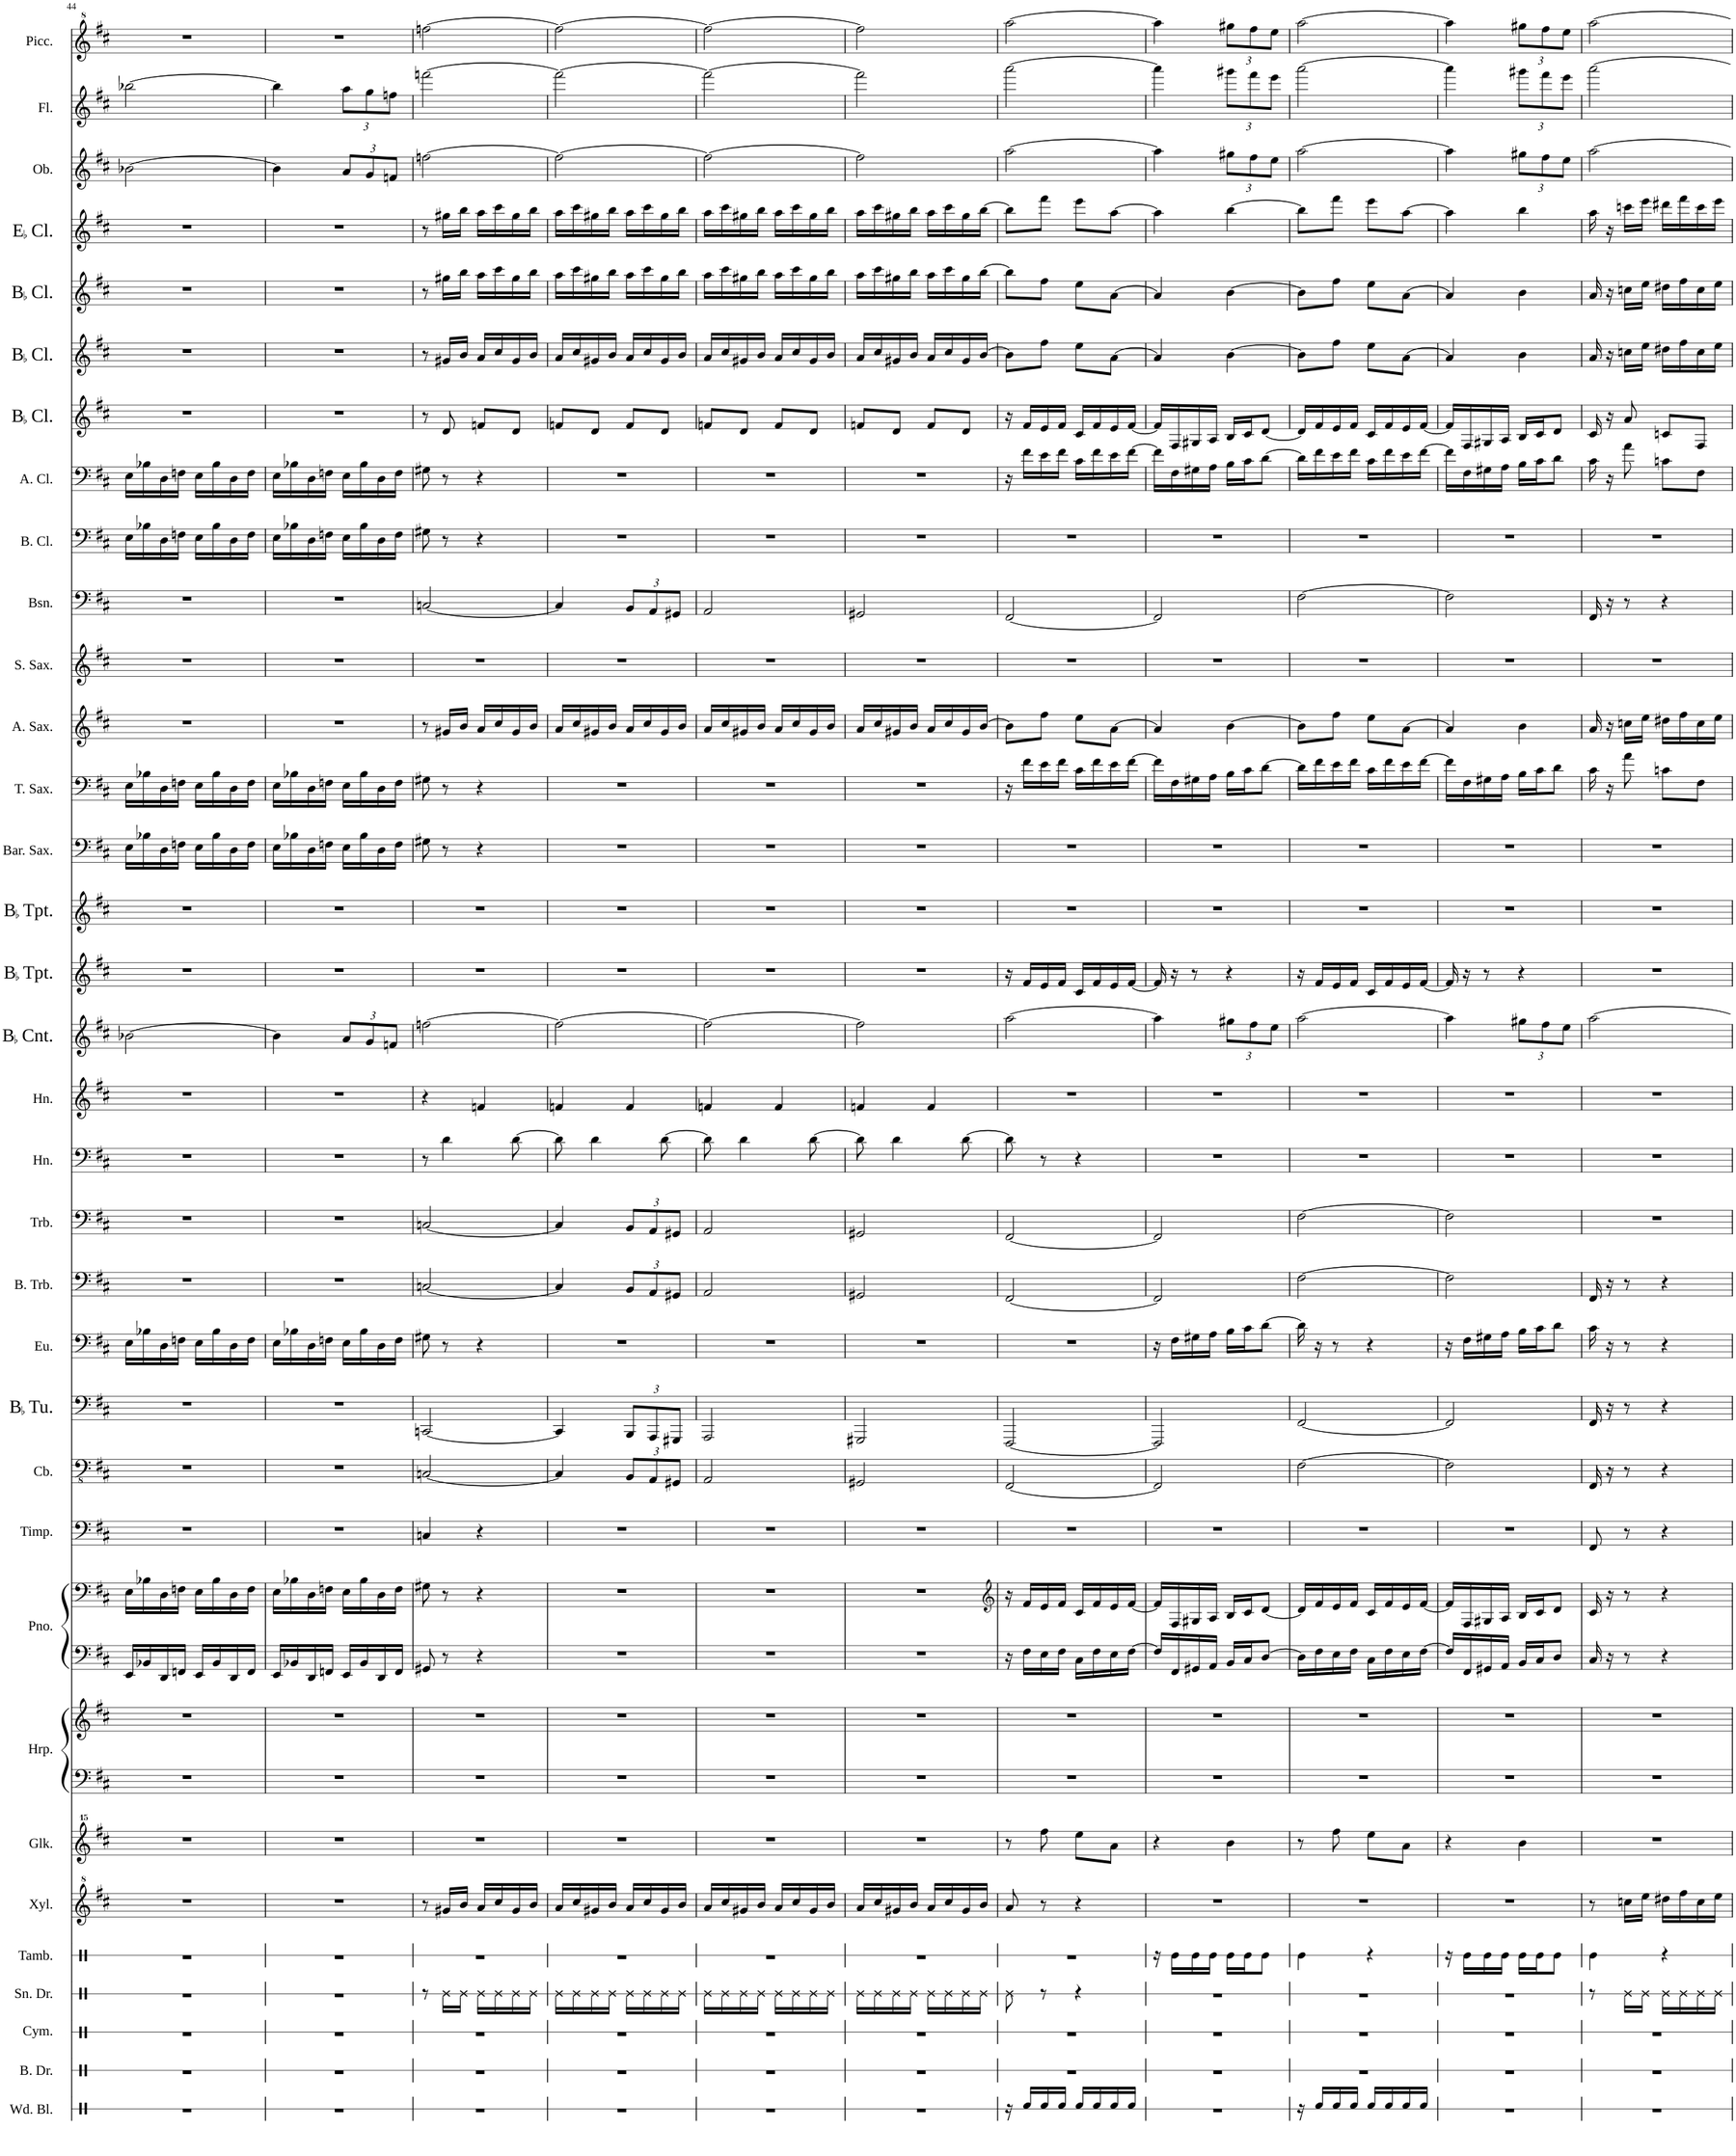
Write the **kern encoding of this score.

**kern	**kern	**kern	**kern	**kern	**kern	**kern	**kern	**kern	**kern	**kern	**kern	**kern	**kern	**kern	**kern	**kern	**kern	**kern	**kern	**kern	**kern	**kern	**kern	**kern	**kern	**kern	**kern	**kern	**kern	**kern	**kern	**kern	**kern	**kern	**kern
*part34	*part33	*part32	*part31	*part30	*part29	*part28	*part27	*part27	*part26	*part26	*part25	*part24	*part23	*part22	*part21	*part20	*part19	*part18	*part17	*part16	*part15	*part14	*part13	*part12	*part11	*part10	*part9	*part8	*part7	*part6	*part5	*part4	*part3	*part2	*part1
*staff36	*staff35	*staff34	*staff33	*staff32	*staff31	*staff30	*staff29	*staff28	*staff27	*staff26	*staff25	*staff24	*staff23	*staff22	*staff21	*staff20	*staff19	*staff18	*staff17	*staff16	*staff15	*staff14	*staff13	*staff12	*staff11	*staff10	*staff9	*staff8	*staff7	*staff6	*staff5	*staff4	*staff3	*staff2	*staff1
*I"Wood Blocks	*I"Bass Drum	*I"Cymbal	*I"Snare Drum	*I"Tambourine	*I"Xylophone	*I"Glockenspiel	*I"Harp	*	*I"Piano	*	*I"Timpani	*I"Double Bass	*I"BaccidentalFlat Tuba	*I"Euphonium	*I"Bass Trombone	*I"Trombone	*I"Horn	*I"Horn	*I"BaccidentalFlat Cornet	*I"BaccidentalFlat Trumpet	*I"BaccidentalFlat Trumpet	*I"Baritone Saxophone	*I"Tenor Saxophone	*I"Alto Saxophone	*I"Soprano Saxophone	*I"Bassoon	*I"Bass Clarinet	*I"Alto Clarinet	*I"BaccidentalFlat Clarinet	*I"BaccidentalFlat Clarinet	*I"BaccidentalFlat Clarinet	*I"EaccidentalFlat Clarinet	*I"Oboe	*I"Flute	*I"Piccolo
*I'Wd. Bl.	*I'B. Dr.	*I'Cym.	*I'Sn. Dr.	*I'Tamb.	*I'Xyl.	*I'Glk.	*I'Hrp.	*	*I'Pno.	*	*I'Timp.	*	*I'BaccidentalFlat Tu.	*I'Eu.	*I'B. Trb.	*I'Trb.	*I'Hn.	*I'Hn.	*I'BaccidentalFlat Cnt.	*I'BaccidentalFlat Tpt.	*I'BaccidentalFlat Tpt.	*I'Bar. Sax.	*I'T. Sax.	*I'A. Sax.	*I'S. Sax.	*I'Bsn.	*I'B. Cl.	*I'A. Cl.	*I'BaccidentalFlat Cl.	*I'BaccidentalFlat Cl.	*I'BaccidentalFlat Cl.	*I'EaccidentalFlat Cl.	*I'Ob.	*I'Fl.	*I'Picc.
!!LO:PB:g=z
*clefX	*clefX	*clefX	*clefX	*clefX	*clefG^2	*clefG^^2	*clefF4	*clefG2	*clefF4	*clefF4	*clefF4	*clefFv4	*clefF4	*clefF4	*clefF4	*clefF4	*clefF4	*clefG2	*clefG2	*clefG2	*clefG2	*clefF4	*clefF4	*clefG2	*clefG2	*clefF4	*clefF4	*clefF4	*clefG2	*clefG2	*clefG2	*clefG2	*clefG2	*clefG2	*clefG^2
*	*	*	*	*	*	*	*	*	*	*	*	*Trd7c12	*	*	*	*	*Trd4c7	*Trd4c7	*Trd1c2	*Trd1c2	*Trd1c2	*	*Trd8c14	*Trd5c9	*Trd5c9	*	*Trd8c14	*Trd1c2	*Trd1c2	*Trd1c2	*Trd1c2	*Trd-2c-3	*	*	*Trd-7c-12
*k[]	*k[]	*k[]	*k[]	*k[]	*k[f#c#]	*k[f#c#]	*k[f#c#]	*k[f#c#]	*k[f#c#]	*k[f#c#]	*k[f#c#]	*k[f#c#]	*k[f#c#]	*k[f#c#]	*k[f#c#]	*k[f#c#]	*k[f#c#]	*k[f#c#]	*k[f#c#]	*k[f#c#]	*k[f#c#]	*k[f#c#]	*k[f#c#]	*k[f#c#]	*k[f#c#]	*k[f#c#]	*k[f#c#]	*k[f#c#]	*k[f#c#]	*k[f#c#]	*k[f#c#]	*k[f#c#]	*k[f#c#]	*k[f#c#]	*k[f#c#]
*M2/4	*M2/4	*M2/4	*M2/4	*M2/4	*M2/4	*M2/4	*M2/4	*M2/4	*M2/4	*M2/4	*M2/4	*M2/4	*M2/4	*M2/4	*M2/4	*M2/4	*M2/4	*M2/4	*M2/4	*M2/4	*M2/4	*M2/4	*M2/4	*M2/4	*M2/4	*M2/4	*M2/4	*M2/4	*M2/4	*M2/4	*M2/4	*M2/4	*M2/4	*M2/4	*M2/4
=44	=44	=44	=44	=44	=44	=44	=44	=44	=44	=44	=44	=44	=44	=44	=44	=44	=44	=44	=44	=44	=44	=44	=44	=44	=44	=44	=44	=44	=44	=44	=44	=44	=44	=44	=44
2r	2r	2r	2r	2r	2r	2r	2r	2r	16EE/LL	16E\LL	2r	2r	2r	16E\LL	2r	2r	2r	2r	[2b-X\	2r	2r	16E\LL	16E\LL	2r	2r	2r	16E\LL	16E\LL	2r	2r	2r	2r	[2b-X\	[2bb-X\	2r
.	.	.	.	.	.	.	.	.	16BB-X/	16B-X\	.	.	.	16B-X\	.	.	.	.	.	.	.	16B-X\	16B-X\	.	.	.	16B-X\	16B-X\	.	.	.	.	.	.	.
.	.	.	.	.	.	.	.	.	16DD/	16D\	.	.	.	16D\	.	.	.	.	.	.	.	16D\	16D\	.	.	.	16D\	16D\	.	.	.	.	.	.	.
.	.	.	.	.	.	.	.	.	16FFn/JJ	16Fn\JJ	.	.	.	16Fn\JJ	.	.	.	.	.	.	.	16Fn\JJ	16Fn\JJ	.	.	.	16Fn\JJ	16Fn\JJ	.	.	.	.	.	.	.
.	.	.	.	.	.	.	.	.	16EE/LL	16E\LL	.	.	.	16E\LL	.	.	.	.	.	.	.	16E\LL	16E\LL	.	.	.	16E\LL	16E\LL	.	.	.	.	.	.	.
.	.	.	.	.	.	.	.	.	16BB-/	16B-\	.	.	.	16B-\	.	.	.	.	.	.	.	16B-\	16B-\	.	.	.	16B-\	16B-\	.	.	.	.	.	.	.
.	.	.	.	.	.	.	.	.	16DD/	16D\	.	.	.	16D\	.	.	.	.	.	.	.	16D\	16D\	.	.	.	16D\	16D\	.	.	.	.	.	.	.
.	.	.	.	.	.	.	.	.	16FF/JJ	16F\JJ	.	.	.	16F\JJ	.	.	.	.	.	.	.	16F\JJ	16F\JJ	.	.	.	16F\JJ	16F\JJ	.	.	.	.	.	.	.
=45	=45	=45	=45	=45	=45	=45	=45	=45	=45	=45	=45	=45	=45	=45	=45	=45	=45	=45	=45	=45	=45	=45	=45	=45	=45	=45	=45	=45	=45	=45	=45	=45	=45	=45	=45
2r	2r	2r	2r	2r	2r	2r	2r	2r	16EE/LL	16E\LL	2r	2r	2r	16E\LL	2r	2r	2r	2r	4b-\]	2r	2r	16E\LL	16E\LL	2r	2r	2r	16E\LL	16E\LL	2r	2r	2r	2r	4b-\]	4bb-\]	2r
.	.	.	.	.	.	.	.	.	16BB-X/	16B-X\	.	.	.	16B-X\	.	.	.	.	.	.	.	16B-X\	16B-X\	.	.	.	16B-X\	16B-X\	.	.	.	.	.	.	.
.	.	.	.	.	.	.	.	.	16DD/	16D\	.	.	.	16D\	.	.	.	.	.	.	.	16D\	16D\	.	.	.	16D\	16D\	.	.	.	.	.	.	.
.	.	.	.	.	.	.	.	.	16FFn/JJ	16Fn\JJ	.	.	.	16Fn\JJ	.	.	.	.	.	.	.	16Fn\JJ	16Fn\JJ	.	.	.	16Fn\JJ	16Fn\JJ	.	.	.	.	.	.	.
*	*	*	*	*	*	*	*	*	*	*	*	*	*	*	*	*	*	*	*Xbrackettup	*	*	*	*	*	*	*	*	*	*	*	*	*	*Xbrackettup	*Xbrackettup	*
.	.	.	.	.	.	.	.	.	16EE/LL	16E\LL	.	.	.	16E\LL	.	.	.	.	12a/L	.	.	16E\LL	16E\LL	.	.	.	16E\LL	16E\LL	.	.	.	.	12a/L	12aa\L	.
.	.	.	.	.	.	.	.	.	16BB-/	16B-\	.	.	.	16B-\	.	.	.	.	.	.	.	16B-\	16B-\	.	.	.	16B-\	16B-\	.	.	.	.	.	.	.
.	.	.	.	.	.	.	.	.	.	.	.	.	.	.	.	.	.	.	12g/	.	.	.	.	.	.	.	.	.	.	.	.	.	12g/	12gg\	.
.	.	.	.	.	.	.	.	.	16DD/	16D\	.	.	.	16D\	.	.	.	.	.	.	.	16D\	16D\	.	.	.	16D\	16D\	.	.	.	.	.	.	.
.	.	.	.	.	.	.	.	.	.	.	.	.	.	.	.	.	.	.	12fn/J	.	.	.	.	.	.	.	.	.	.	.	.	.	12fn/J	12ffn\J	.
.	.	.	.	.	.	.	.	.	16FF/JJ	16F\JJ	.	.	.	16F\JJ	.	.	.	.	.	.	.	16F\JJ	16F\JJ	.	.	.	16F\JJ	16F\JJ	.	.	.	.	.	.	.
=46	=46	=46	=46	=46	=46	=46	=46	=46	=46	=46	=46	=46	=46	=46	=46	=46	=46	=46	=46	=46	=46	=46	=46	=46	=46	=46	=46	=46	=46	=46	=46	=46	=46	=46	=46
2r	2r	2r	8r	2r	8r	2r	2r	2r	8GG#X/	8G#X\	4Cn/	[2CCn/	[2CCn/	8G#X\	[2Cn/	[2Cn/	8r	4r	[2ffn\	2r	2r	8G#X\	8G#X\	8r	2r	[2Cn/	8G#X\	8G#X\	8r	8r	8r	8r	[2ffn\	[2fffn\	[2fffn\
.	.	.	16Re\LL	.	16gg#X/LL	.	.	.	8r	8r	.	.	.	8r	.	.	4d\	.	.	.	.	8r	8r	16g#X/LL	.	.	8r	8r	8d/	16g#X/LL	16gg#X\LL	16gg#X\LL	.	.	.
.	.	.	16Re\JJ	.	16bb/JJ	.	.	.	.	.	.	.	.	.	.	.	.	.	.	.	.	.	.	16b/JJ	.	.	.	.	.	16b/JJ	16bb\JJ	16bb\JJ	.	.	.
.	.	.	16Re\LL	.	16aa/LL	.	.	.	4r	4r	4r	.	.	4r	.	.	.	4fn/	.	.	.	4r	4r	16a/LL	.	.	4r	4r	8fn/L	16a/LL	16aa\LL	16aa\LL	.	.	.
.	.	.	16Re\	.	16ccc#/	.	.	.	.	.	.	.	.	.	.	.	.	.	.	.	.	.	.	16cc#/	.	.	.	.	.	16cc#/	16ccc#\	16ccc#\	.	.	.
.	.	.	16Re\	.	16gg#/	.	.	.	.	.	.	.	.	.	.	.	[8d\	.	.	.	.	.	.	16g#/	.	.	.	.	8d/J	16g#/	16gg#\	16gg#\	.	.	.
.	.	.	16Re\JJ	.	16bb/JJ	.	.	.	.	.	.	.	.	.	.	.	.	.	.	.	.	.	.	16b/JJ	.	.	.	.	.	16b/JJ	16bb\JJ	16bb\JJ	.	.	.
=47	=47	=47	=47	=47	=47	=47	=47	=47	=47	=47	=47	=47	=47	=47	=47	=47	=47	=47	=47	=47	=47	=47	=47	=47	=47	=47	=47	=47	=47	=47	=47	=47	=47	=47	=47
2r	2r	2r	16Re\LL	2r	16aa/LL	2r	2r	2r	2r	2r	2r	4CC/]	4CC/]	2r	4C/]	4C/]	8d\]	4fn/	2ff\_	2r	2r	2r	2r	16a/LL	2r	4C/]	2r	2r	8fn/L	16a/LL	16aa\LL	16aa\LL	2ff\_	2fff\_	2fff\_
.	.	.	16Re\	.	16ccc#/	.	.	.	.	.	.	.	.	.	.	.	.	.	.	.	.	.	.	16cc#/	.	.	.	.	.	16cc#/	16ccc#\	16ccc#\	.	.	.
.	.	.	16Re\	.	16gg#X/	.	.	.	.	.	.	.	.	.	.	.	4d\	.	.	.	.	.	.	16g#X/	.	.	.	.	8d/J	16g#X/	16gg#X\	16gg#X\	.	.	.
.	.	.	16Re\JJ	.	16bb/JJ	.	.	.	.	.	.	.	.	.	.	.	.	.	.	.	.	.	.	16b/JJ	.	.	.	.	.	16b/JJ	16bb\JJ	16bb\JJ	.	.	.
*	*	*	*	*	*	*	*	*	*	*	*	*Xbrackettup	*Xbrackettup	*	*Xbrackettup	*Xbrackettup	*	*	*	*	*	*	*	*	*	*Xbrackettup	*	*	*	*	*	*	*	*	*
.	.	.	16Re\LL	.	16aa/LL	.	.	.	.	.	.	12BBB/L	12BBB/L	.	12BB/L	12BB/L	.	4f/	.	.	.	.	.	16a/LL	.	12BB/L	.	.	8f/L	16a/LL	16aa\LL	16aa\LL	.	.	.
.	.	.	16Re\	.	16ccc#/	.	.	.	.	.	.	.	.	.	.	.	.	.	.	.	.	.	.	16cc#/	.	.	.	.	.	16cc#/	16ccc#\	16ccc#\	.	.	.
.	.	.	.	.	.	.	.	.	.	.	.	12AAA/	12AAA/	.	12AA/	12AA/	.	.	.	.	.	.	.	.	.	12AA/	.	.	.	.	.	.	.	.	.
.	.	.	16Re\	.	16gg#/	.	.	.	.	.	.	.	.	.	.	.	[8d\	.	.	.	.	.	.	16g#/	.	.	.	.	8d/J	16g#/	16gg#\	16gg#\	.	.	.
.	.	.	.	.	.	.	.	.	.	.	.	12GGG#X/J	12GGG#X/J	.	12GG#X/J	12GG#X/J	.	.	.	.	.	.	.	.	.	12GG#X/J	.	.	.	.	.	.	.	.	.
.	.	.	16Re\JJ	.	16bb/JJ	.	.	.	.	.	.	.	.	.	.	.	.	.	.	.	.	.	.	16b/JJ	.	.	.	.	.	16b/JJ	16bb\JJ	16bb\JJ	.	.	.
=48	=48	=48	=48	=48	=48	=48	=48	=48	=48	=48	=48	=48	=48	=48	=48	=48	=48	=48	=48	=48	=48	=48	=48	=48	=48	=48	=48	=48	=48	=48	=48	=48	=48	=48	=48
2r	2r	2r	16Re\LL	2r	16aa/LL	2r	2r	2r	2r	2r	2r	2AAA/	2AAA/	2r	2AA/	2AA/	8d\]	4fn/	2ff\_	2r	2r	2r	2r	16a/LL	2r	2AA/	2r	2r	8fn/L	16a/LL	16aa\LL	16aa\LL	2ff\_	2fff\_	2fff\_
.	.	.	16Re\	.	16ccc#/	.	.	.	.	.	.	.	.	.	.	.	.	.	.	.	.	.	.	16cc#/	.	.	.	.	.	16cc#/	16ccc#\	16ccc#\	.	.	.
.	.	.	16Re\	.	16gg#X/	.	.	.	.	.	.	.	.	.	.	.	4d\	.	.	.	.	.	.	16g#X/	.	.	.	.	8d/J	16g#X/	16gg#X\	16gg#X\	.	.	.
.	.	.	16Re\JJ	.	16bb/JJ	.	.	.	.	.	.	.	.	.	.	.	.	.	.	.	.	.	.	16b/JJ	.	.	.	.	.	16b/JJ	16bb\JJ	16bb\JJ	.	.	.
.	.	.	16Re\LL	.	16aa/LL	.	.	.	.	.	.	.	.	.	.	.	.	4f/	.	.	.	.	.	16a/LL	.	.	.	.	8f/L	16a/LL	16aa\LL	16aa\LL	.	.	.
.	.	.	16Re\	.	16ccc#/	.	.	.	.	.	.	.	.	.	.	.	.	.	.	.	.	.	.	16cc#/	.	.	.	.	.	16cc#/	16ccc#\	16ccc#\	.	.	.
.	.	.	16Re\	.	16gg#/	.	.	.	.	.	.	.	.	.	.	.	[8d\	.	.	.	.	.	.	16g#/	.	.	.	.	8d/J	16g#/	16gg#\	16gg#\	.	.	.
.	.	.	16Re\JJ	.	16bb/JJ	.	.	.	.	.	.	.	.	.	.	.	.	.	.	.	.	.	.	16b/JJ	.	.	.	.	.	16b/JJ	16bb\JJ	16bb\JJ	.	.	.
=49	=49	=49	=49	=49	=49	=49	=49	=49	=49	=49	=49	=49	=49	=49	=49	=49	=49	=49	=49	=49	=49	=49	=49	=49	=49	=49	=49	=49	=49	=49	=49	=49	=49	=49	=49
2r	2r	2r	16Re\LL	2r	16aa/LL	2r	2r	2r	2r	2r	2r	2GGG#X/	2GGG#X/	2r	2GG#X/	2GG#X/	8d\]	4fn/	2ff\]	2r	2r	2r	2r	16a/LL	2r	2GG#X/	2r	2r	8fn/L	16a/LL	16aa\LL	16aa\LL	2ff\]	2fff\]	2fff\]
.	.	.	16Re\	.	16ccc#/	.	.	.	.	.	.	.	.	.	.	.	.	.	.	.	.	.	.	16cc#/	.	.	.	.	.	16cc#/	16ccc#\	16ccc#\	.	.	.
.	.	.	16Re\	.	16gg#X/	.	.	.	.	.	.	.	.	.	.	.	4d\	.	.	.	.	.	.	16g#X/	.	.	.	.	8d/J	16g#X/	16gg#X\	16gg#X\	.	.	.
.	.	.	16Re\JJ	.	16bb/JJ	.	.	.	.	.	.	.	.	.	.	.	.	.	.	.	.	.	.	16b/JJ	.	.	.	.	.	16b/JJ	16bb\JJ	16bb\JJ	.	.	.
.	.	.	16Re\LL	.	16aa/LL	.	.	.	.	.	.	.	.	.	.	.	.	4f/	.	.	.	.	.	16a/LL	.	.	.	.	8f/L	16a/LL	16aa\LL	16aa\LL	.	.	.
.	.	.	16Re\	.	16ccc#/	.	.	.	.	.	.	.	.	.	.	.	.	.	.	.	.	.	.	16cc#/	.	.	.	.	.	16cc#/	16ccc#\	16ccc#\	.	.	.
.	.	.	16Re\	.	16gg#/	.	.	.	.	.	.	.	.	.	.	.	[8d\	.	.	.	.	.	.	16g#/	.	.	.	.	8d/J	16g#/	16gg#\	16gg#\	.	.	.
.	.	.	16Re\JJ	.	16bb/JJ	.	.	.	.	.	.	.	.	.	.	.	.	.	.	.	.	.	.	[16b/JJ	.	.	.	.	.	[16b/JJ	[16bb\JJ	[16bb\JJ	.	.	.
=50	=50	=50	=50	=50	=50	=50	=50	=50	=50	=50	=50	=50	=50	=50	=50	=50	=50	=50	=50	=50	=50	=50	=50	=50	=50	=50	=50	=50	=50	=50	=50	=50	=50	=50	=50
*	*	*	*	*	*	*	*	*	*	*clefG2	*	*	*	*	*	*	*	*	*	*	*	*	*	*	*	*	*	*	*	*	*	*	*	*	*
16r	2r	2r	8Re\	2r	8aa/	8r	2r	2r	16r	16r	2r	[2FFF#/	[2FFF#/	2r	[2FF#/	[2FF#/	8d\]	2r	[2aa\	16r	2r	2r	16r	8b\L]	2r	[2FF#/	2r	16r	16r	8b\L]	8bb\L]	8bb\L]	[2aa\	[2aaa\	[2aaa\
16Rf/LL	.	.	.	.	.	.	.	.	16F#\LL	16f#/LL	.	.	.	.	.	.	.	.	.	16f#/LL	.	.	16f#\LL	.	.	.	.	16f#\LL	16f#/LL	.	.	.	.	.	.
16Rf/	.	.	8r	.	8r	8ffff#\	.	.	16E\	16e/	.	.	.	.	.	.	8r	.	.	16e/	.	.	16e\	8ff#\J	.	.	.	16e\	16e/	8ff#\J	8ff#\J	8fff#\J	.	.	.
16Rf/JJ	.	.	.	.	.	.	.	.	16F#\JJ	16f#/JJ	.	.	.	.	.	.	.	.	.	16f#/JJ	.	.	16f#\JJ	.	.	.	.	16f#\JJ	16f#/JJ	.	.	.	.	.	.
16Rf/LL	.	.	4r	.	4r	8eeee\L	.	.	16C#\LL	16c#/LL	.	.	.	.	.	.	4r	.	.	16c#/LL	.	.	16c#\LL	8ee\L	.	.	.	16c#\LL	16c#/LL	8ee\L	8ee\L	8eee\L	.	.	.
16Rf/	.	.	.	.	.	.	.	.	16F#\	16f#/	.	.	.	.	.	.	.	.	.	16f#/	.	.	16f#\	.	.	.	.	16f#\	16f#/	.	.	.	.	.	.
16Rf/	.	.	.	.	.	8aaa\J	.	.	16E\	16e/	.	.	.	.	.	.	.	.	.	16e/	.	.	16e\	[8a\J	.	.	.	16e\	16e/	[8a\J	[8a\J	[8aa\J	.	.	.
16Rf/JJ	.	.	.	.	.	.	.	.	[16F#\JJ	[16f#/JJ	.	.	.	.	.	.	.	.	.	[16f#/JJ	.	.	[16f#\JJ	.	.	.	.	[16f#\JJ	[16f#/JJ	.	.	.	.	.	.
=51	=51	=51	=51	=51	=51	=51	=51	=51	=51	=51	=51	=51	=51	=51	=51	=51	=51	=51	=51	=51	=51	=51	=51	=51	=51	=51	=51	=51	=51	=51	=51	=51	=51	=51	=51
2r	2r	2r	2r	16r	2r	4r	2r	2r	16F#/LL]	16f#/LL]	2r	2FFF#/]	2FFF#/]	16r	2FF#/]	2FF#/]	2r	2r	4aa\]	16f#/]	2r	2r	16f#\LL]	4a/]	2r	2FF#/]	2r	16f#\LL]	16f#/LL]	4a/]	4a/]	4aa\]	4aa\]	4aaa\]	4aaa\]
.	.	.	.	16Re\LL	.	.	.	.	16FF#/	16F#/	.	.	.	16F#\LL	.	.	.	.	.	16r	.	.	16F#\	.	.	.	.	16F#\	16F#/	.	.	.	.	.	.
.	.	.	.	16Re\	.	.	.	.	16GG#X/	16G#X/	.	.	.	16G#X\	.	.	.	.	.	8r	.	.	16G#X\	.	.	.	.	16G#X\	16G#X/	.	.	.	.	.	.
.	.	.	.	16Re\JJ	.	.	.	.	16AA/JJ	16A/JJ	.	.	.	16A\JJ	.	.	.	.	.	.	.	.	16A\JJ	.	.	.	.	16A\JJ	16A/JJ	.	.	.	.	.	.
*	*	*	*	*	*	*	*	*	*	*	*	*	*	*	*	*	*	*	*	*	*	*	*	*	*	*	*	*	*	*	*	*	*	*	*Xbrackettup
.	.	.	.	16Re\LL	.	4bbb\	.	.	16BB/LL	16B/LL	.	.	.	16B\LL	.	.	.	.	12gg#X\L	4r	.	.	16B\LL	[4b\	.	.	.	16B\LL	16B/LL	[4b\	[4b\	[4bb\	12gg#X\L	12ggg#X\L	12ggg#X\L
.	.	.	.	16Re\J	.	.	.	.	16C#/J	16c#/J	.	.	.	16c#\J	.	.	.	.	.	.	.	.	16c#\J	.	.	.	.	16c#\J	16c#/J	.	.	.	.	.	.
.	.	.	.	.	.	.	.	.	.	.	.	.	.	.	.	.	.	.	12ff#\	.	.	.	.	.	.	.	.	.	.	.	.	.	12ff#\	12fff#\	12fff#\
.	.	.	.	8Re\J	.	.	.	.	[8D/J	[8d/J	.	.	.	[8d\J	.	.	.	.	.	.	.	.	[8d\J	.	.	.	.	[8d\J	[8d/J	.	.	.	.	.	.
.	.	.	.	.	.	.	.	.	.	.	.	.	.	.	.	.	.	.	12ee\J	.	.	.	.	.	.	.	.	.	.	.	.	.	12ee\J	12eee\J	12eee\J
=52	=52	=52	=52	=52	=52	=52	=52	=52	=52	=52	=52	=52	=52	=52	=52	=52	=52	=52	=52	=52	=52	=52	=52	=52	=52	=52	=52	=52	=52	=52	=52	=52	=52	=52	=52
16r	2r	2r	2r	4Re\	2r	8r	2r	2r	16D\LL]	16d/LL]	2r	[2FF#\	[2FF#/	16d\]	[2F#\	[2F#\	2r	2r	[2aa\	16r	2r	2r	16d\LL]	8b\L]	2r	[2F#\	2r	16d\LL]	16d/LL]	8b\L]	8b\L]	8bb\L]	[2aa\	[2aaa\	[2aaa\
16Rf/LL	.	.	.	.	.	.	.	.	16F#\	16f#/	.	.	.	16r	.	.	.	.	.	16f#/LL	.	.	16f#\	.	.	.	.	16f#\	16f#/	.	.	.	.	.	.
16Rf/	.	.	.	.	.	8ffff#\	.	.	16E\	16e/	.	.	.	8r	.	.	.	.	.	16e/	.	.	16e\	8ff#\J	.	.	.	16e\	16e/	8ff#\J	8ff#\J	8fff#\J	.	.	.
16Rf/JJ	.	.	.	.	.	.	.	.	16F#\JJ	16f#/JJ	.	.	.	.	.	.	.	.	.	16f#/JJ	.	.	16f#\JJ	.	.	.	.	16f#\JJ	16f#/JJ	.	.	.	.	.	.
16Rf/LL	.	.	.	4r	.	8eeee\L	.	.	16C#\LL	16c#/LL	.	.	.	4r	.	.	.	.	.	16c#/LL	.	.	16c#\LL	8ee\L	.	.	.	16c#\LL	16c#/LL	8ee\L	8ee\L	8eee\L	.	.	.
16Rf/	.	.	.	.	.	.	.	.	16F#\	16f#/	.	.	.	.	.	.	.	.	.	16f#/	.	.	16f#\	.	.	.	.	16f#\	16f#/	.	.	.	.	.	.
16Rf/	.	.	.	.	.	8aaa\J	.	.	16E\	16e/	.	.	.	.	.	.	.	.	.	16e/	.	.	16e\	[8a\J	.	.	.	16e\	16e/	[8a\J	[8a\J	[8aa\J	.	.	.
16Rf/JJ	.	.	.	.	.	.	.	.	[16F#\JJ	[16f#/JJ	.	.	.	.	.	.	.	.	.	[16f#/JJ	.	.	[16f#\JJ	.	.	.	.	[16f#\JJ	[16f#/JJ	.	.	.	.	.	.
=53	=53	=53	=53	=53	=53	=53	=53	=53	=53	=53	=53	=53	=53	=53	=53	=53	=53	=53	=53	=53	=53	=53	=53	=53	=53	=53	=53	=53	=53	=53	=53	=53	=53	=53	=53
2r	2r	2r	2r	16r	2r	4r	2r	2r	16F#/LL]	16f#/LL]	2r	2FF#\]	2FF#/]	16r	2F#\]	2F#\]	2r	2r	4aa\]	16f#/]	2r	2r	16f#\LL]	4a/]	2r	2F#\]	2r	16f#\LL]	16f#/LL]	4a/]	4a/]	4aa\]	4aa\]	4aaa\]	4aaa\]
.	.	.	.	16Re\LL	.	.	.	.	16FF#/	16F#/	.	.	.	16F#\LL	.	.	.	.	.	16r	.	.	16F#\	.	.	.	.	16F#\	16F#/	.	.	.	.	.	.
.	.	.	.	16Re\	.	.	.	.	16GG#X/	16G#X/	.	.	.	16G#X\	.	.	.	.	.	8r	.	.	16G#X\	.	.	.	.	16G#X\	16G#X/	.	.	.	.	.	.
.	.	.	.	16Re\JJ	.	.	.	.	16AA/JJ	16A/JJ	.	.	.	16A\JJ	.	.	.	.	.	.	.	.	16A\JJ	.	.	.	.	16A\JJ	16A/JJ	.	.	.	.	.	.
.	.	.	.	16Re\LL	.	4bbb\	.	.	16BB/LL	16B/LL	.	.	.	16B\LL	.	.	.	.	12gg#X\L	4r	.	.	16B\LL	4b\	.	.	.	16B\LL	16B/LL	4b\	4b\	4bb\	12gg#X\L	12ggg#X\L	12ggg#X\L
.	.	.	.	16Re\J	.	.	.	.	16C#/J	16c#/J	.	.	.	16c#\J	.	.	.	.	.	.	.	.	16c#\J	.	.	.	.	16c#\J	16c#/J	.	.	.	.	.	.
.	.	.	.	.	.	.	.	.	.	.	.	.	.	.	.	.	.	.	12ff#\	.	.	.	.	.	.	.	.	.	.	.	.	.	12ff#\	12fff#\	12fff#\
.	.	.	.	8Re\J	.	.	.	.	8D/J	8d/J	.	.	.	8d\J	.	.	.	.	.	.	.	.	8d\J	.	.	.	.	8d\J	8d/J	.	.	.	.	.	.
.	.	.	.	.	.	.	.	.	.	.	.	.	.	.	.	.	.	.	12ee\J	.	.	.	.	.	.	.	.	.	.	.	.	.	12ee\J	12eee\J	12eee\J
=54	=54	=54	=54	=54	=54	=54	=54	=54	=54	=54	=54	=54	=54	=54	=54	=54	=54	=54	=54	=54	=54	=54	=54	=54	=54	=54	=54	=54	=54	=54	=54	=54	=54	=54	=54
2r	2r	2r	8r	4Re\	8r	2r	2r	2r	16C#/	16c#/	8FF#/	16FFF#/	16FF#/	16c#\	16FF#/	2r	2r	2r	[2aa\	2r	2r	2r	16c#\	16a/	2r	16FF#/	2r	16c#\	16c#/	16a/	16a/	16aa\	[2aa\	[2aaa\	[2aaa\
.	.	.	.	.	.	.	.	.	16r	16r	.	16r	16r	16r	16r	.	.	.	.	.	.	.	16r	16r	.	16r	.	16r	16r	16r	16r	16r	.	.	.
.	.	.	16Re\LL	.	16cccn\LL	.	.	.	8r	8r	8r	8r	8r	8r	8r	.	.	.	.	.	.	.	8a\	16ccn\LL	.	8r	.	8a\	8a/	16ccn\LL	16ccn\LL	16cccn\LL	.	.	.
.	.	.	16Re\JJ	.	16eee\JJ	.	.	.	.	.	.	.	.	.	.	.	.	.	.	.	.	.	.	16ee\JJ	.	.	.	.	.	16ee\JJ	16ee\JJ	16eee\JJ	.	.	.
.	.	.	16Re\LL	4r	16ddd#X\LL	.	.	.	4r	4r	4r	4r	4r	4r	4r	.	.	.	.	.	.	.	8cn\L	16dd#X\LL	.	4r	.	8cn\L	8cn/L	16dd#X\LL	16dd#X\LL	16ddd#X\LL	.	.	.
.	.	.	16Re\	.	16fff#\	.	.	.	.	.	.	.	.	.	.	.	.	.	.	.	.	.	.	16ff#\	.	.	.	.	.	16ff#\	16ff#\	16fff#\	.	.	.
.	.	.	16Re\	.	16ccc\	.	.	.	.	.	.	.	.	.	.	.	.	.	.	.	.	.	8F#\J	16cc\	.	.	.	8F#\J	8F#/J	16cc\	16cc\	16ccc\	.	.	.
.	.	.	16Re\JJ	.	16eee\JJ	.	.	.	.	.	.	.	.	.	.	.	.	.	.	.	.	.	.	16ee\JJ	.	.	.	.	.	16ee\JJ	16ee\JJ	16eee\JJ	.	.	.
=	=	=	=	=	=	=	=	=	=	=	=	=	=	=	=	=	=	=	=	=	=	=	=	=	=	=	=	=	=	=	=	=	=	=	=
*-	*-	*-	*-	*-	*-	*-	*-	*-	*-	*-	*-	*-	*-	*-	*-	*-	*-	*-	*-	*-	*-	*-	*-	*-	*-	*-	*-	*-	*-	*-	*-	*-	*-	*-	*-
